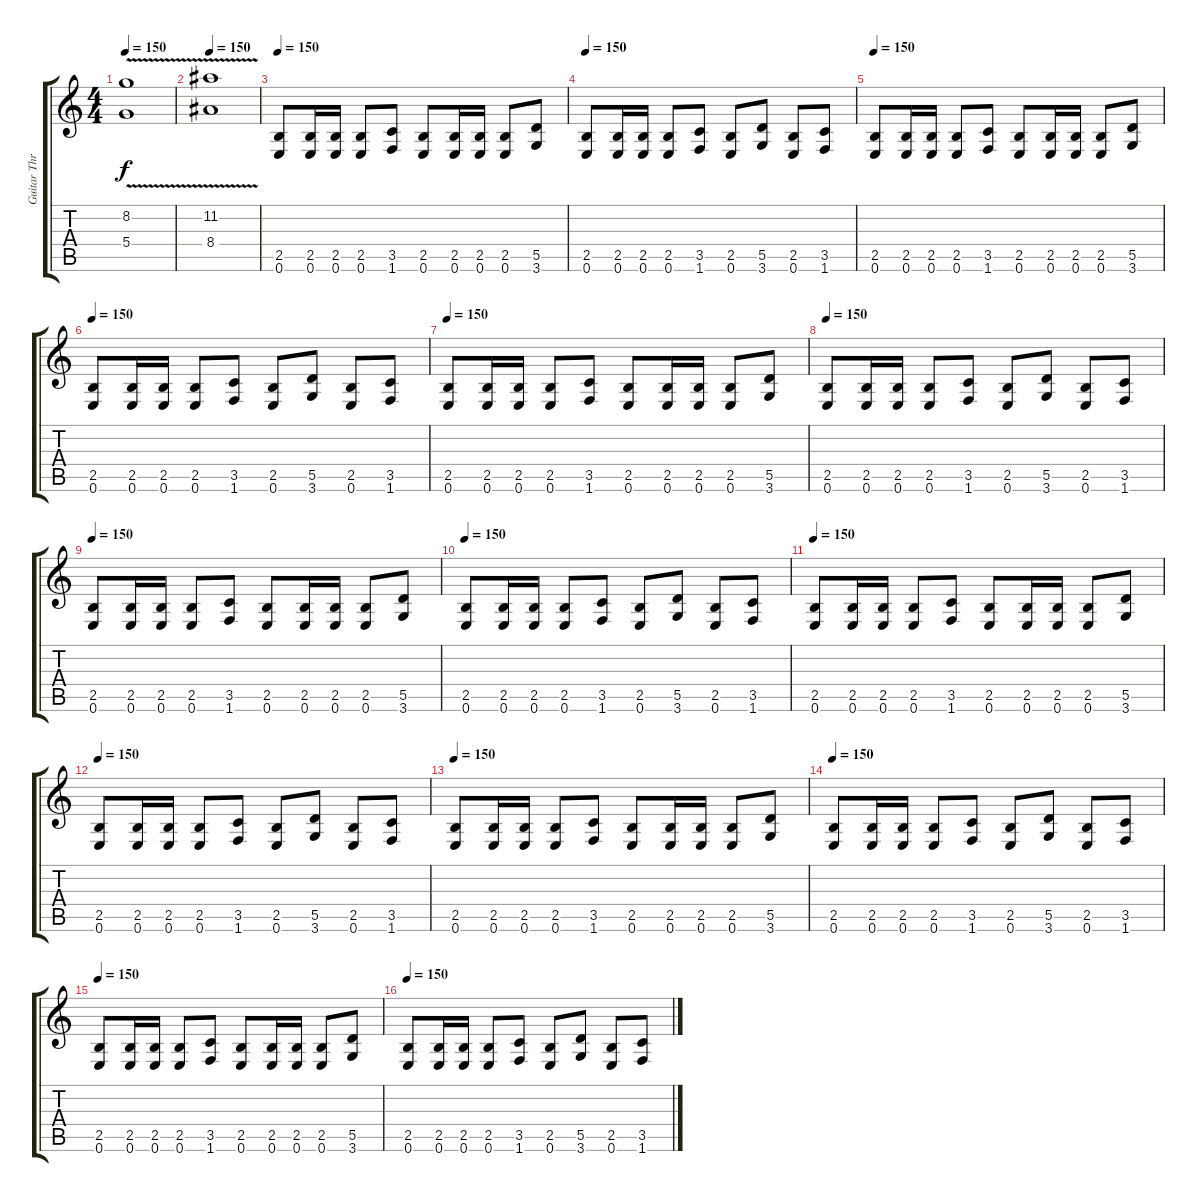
\track ("Guitar Three" "Guitar Thr") {instrument distortionguitar}
\staff {score tabs}
\tuning (E4 B3 G3 D3 A2 E2) {hide}
\ts (4 4)
\tempo 150
\clef g2
\ks c
(8.2{v} 5.4{v}).1{dy f} |
\tempo 150
(11.2{v} 8.4{v}).1 |
\tempo 150
(2.5 0.6).8 (2.5 0.6).16 (2.5 0.6).16 (2.5 0.6).8 (3.5 1.6).8 (2.5 0.6).8 (2.5 0.6).16 (2.5 0.6).16 (2.5 0.6).8 (5.5 3.6).8 |
\tempo 150
(2.5 0.6).8 (2.5 0.6).16 (2.5 0.6).16 (2.5 0.6).8 (3.5 1.6).8 (2.5 0.6).8 (5.5 3.6).8 (2.5 0.6).8 (3.5 1.6).8 |
\tempo 150
(2.5 0.6).8 (2.5 0.6).16 (2.5 0.6).16 (2.5 0.6).8 (3.5 1.6).8 (2.5 0.6).8 (2.5 0.6).16 (2.5 0.6).16 (2.5 0.6).8 (5.5 3.6).8 |
\tempo 150
(2.5 0.6).8 (2.5 0.6).16 (2.5 0.6).16 (2.5 0.6).8 (3.5 1.6).8 (2.5 0.6).8 (5.5 3.6).8 (2.5 0.6).8 (3.5 1.6).8 |
\tempo 150
(2.5 0.6).8 (2.5 0.6).16 (2.5 0.6).16 (2.5 0.6).8 (3.5 1.6).8 (2.5 0.6).8 (2.5 0.6).16 (2.5 0.6).16 (2.5 0.6).8 (5.5 3.6).8 |
\tempo 150
(2.5 0.6).8 (2.5 0.6).16 (2.5 0.6).16 (2.5 0.6).8 (3.5 1.6).8 (2.5 0.6).8 (5.5 3.6).8 (2.5 0.6).8 (3.5 1.6).8 |
\tempo 150
(2.5 0.6).8 (2.5 0.6).16 (2.5 0.6).16 (2.5 0.6).8 (3.5 1.6).8 (2.5 0.6).8 (2.5 0.6).16 (2.5 0.6).16 (2.5 0.6).8 (5.5 3.6).8 |
\tempo 150
(2.5 0.6).8 (2.5 0.6).16 (2.5 0.6).16 (2.5 0.6).8 (3.5 1.6).8 (2.5 0.6).8 (5.5 3.6).8 (2.5 0.6).8 (3.5 1.6).8 |
\tempo 150
(2.5 0.6).8 (2.5 0.6).16 (2.5 0.6).16 (2.5 0.6).8 (3.5 1.6).8 (2.5 0.6).8 (2.5 0.6).16 (2.5 0.6).16 (2.5 0.6).8 (5.5 3.6).8 |
\tempo 150
(2.5 0.6).8 (2.5 0.6).16 (2.5 0.6).16 (2.5 0.6).8 (3.5 1.6).8 (2.5 0.6).8 (5.5 3.6).8 (2.5 0.6).8 (3.5 1.6).8 |
\tempo 150
(2.5 0.6).8 (2.5 0.6).16 (2.5 0.6).16 (2.5 0.6).8 (3.5 1.6).8 (2.5 0.6).8 (2.5 0.6).16 (2.5 0.6).16 (2.5 0.6).8 (5.5 3.6).8 |
\tempo 150
(2.5 0.6).8 (2.5 0.6).16 (2.5 0.6).16 (2.5 0.6).8 (3.5 1.6).8 (2.5 0.6).8 (5.5 3.6).8 (2.5 0.6).8 (3.5 1.6).8 |
\tempo 150
(2.5 0.6).8 (2.5 0.6).16 (2.5 0.6).16 (2.5 0.6).8 (3.5 1.6).8 (2.5 0.6).8 (2.5 0.6).16 (2.5 0.6).16 (2.5 0.6).8 (5.5 3.6).8 |
\tempo 150
(2.5 0.6).8 (2.5 0.6).16 (2.5 0.6).16 (2.5 0.6).8 (3.5 1.6).8 (2.5 0.6).8 (5.5 3.6).8 (2.5 0.6).8 (3.5 1.6).8
